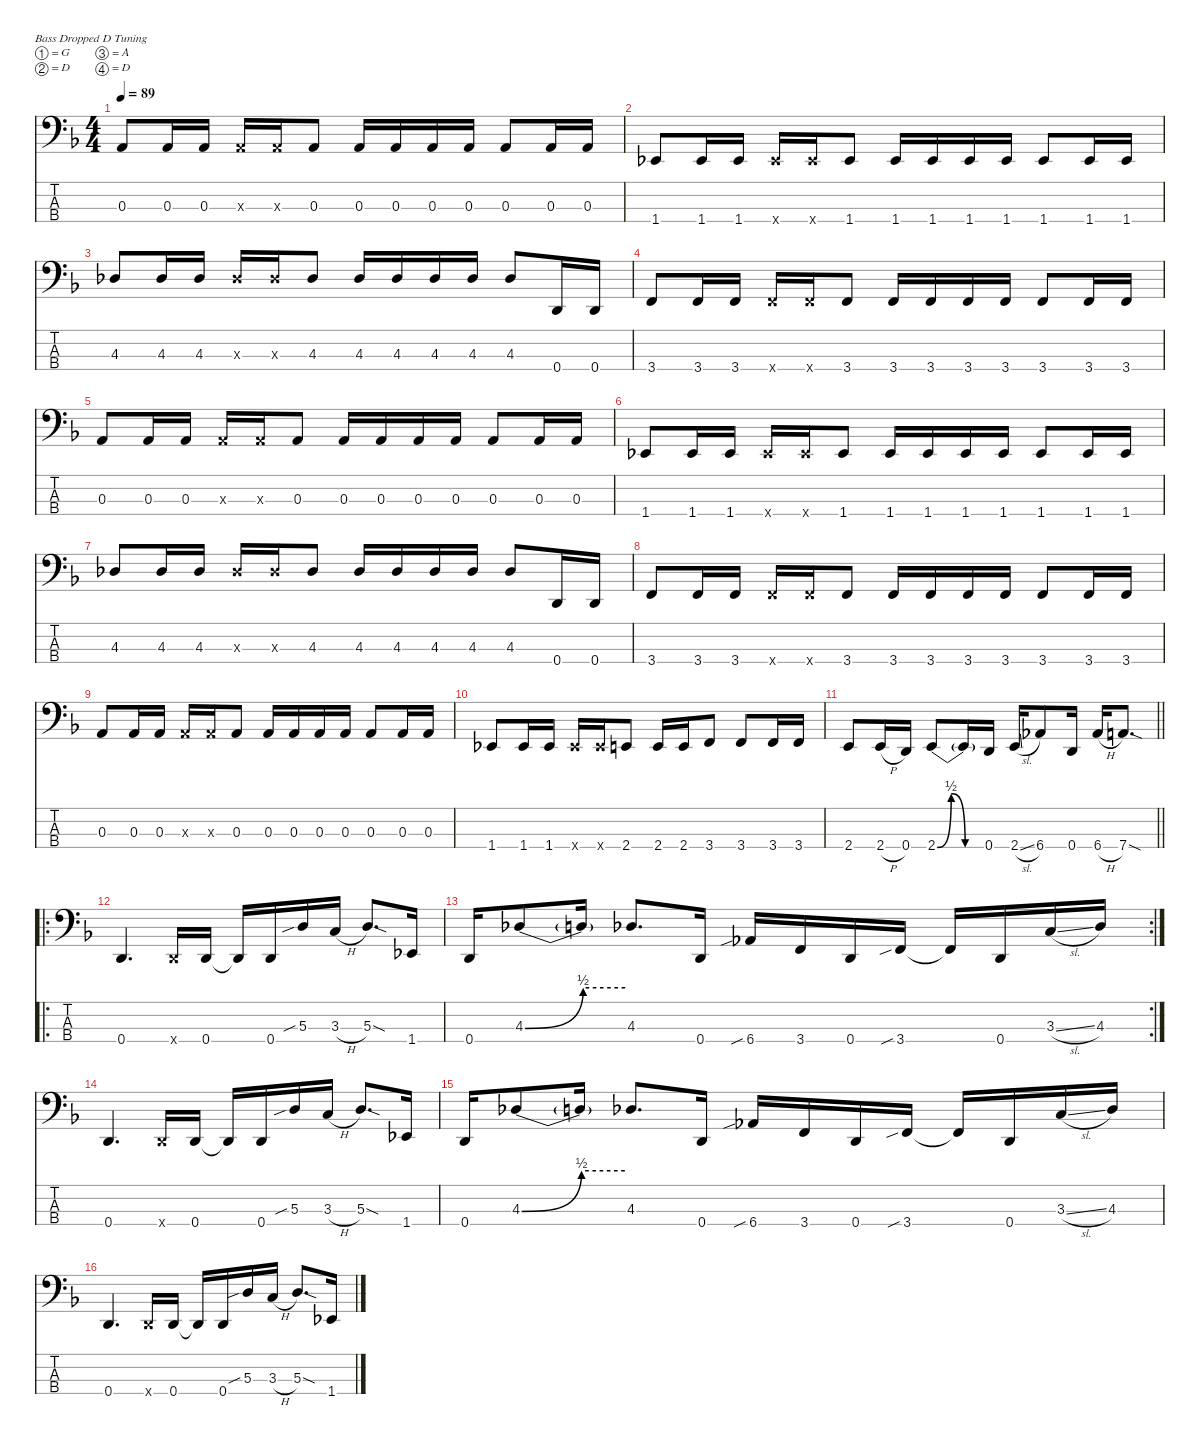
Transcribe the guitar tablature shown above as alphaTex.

\defaultSystemsLayout 4
\hideDynamics
\bracketExtendMode nobrackets
\singleTrackTrackNamePolicy hidden
\multiTrackTrackNamePolicy hidden
\firstSystemTrackNameMode fullname
\firstSystemTrackNameOrientation horizontal
\otherSystemsTrackNameOrientation horizontal
\track ("Martin Mendez - El. Bass #1" "el.bs.") {instrument electricbassfinger}
\staff {score tabs}
\tuning (G2 D2 A1 D1)
\ts (4 4)
\tempo 89
\clef f4
\ks f
0.3{acc forcenatural}.8{dy ff beam Up} 0.3{acc forcenatural}.16{beam Up} 0.3{acc forcenatural}.16{beam Up} 0.3{x acc forcenatural}.16{beam Up} 0.3{x acc forcenatural}.16{beam Up} 0.3{acc forcenatural}.8{beam Up} 0.3{acc forcenatural}.16{beam Up} 0.3{acc forcenatural}.16{beam Up} 0.3{acc forcenatural}.16{beam Up} 0.3{acc forcenatural}.16{beam Up} 0.3{acc forcenatural}.8{beam Up} 0.3{acc forcenatural}.16{beam Up} 0.3{acc forcenatural}.16{beam Up} |
1.4{acc b}.8{beam Up} 1.4{acc b}.16{beam Up} 1.4{acc b}.16{beam Up} 1.4{x acc b}.16{beam Up} 1.4{x acc b}.16{beam Up} 1.4{acc b}.8{beam Up} 1.4{acc b}.16{beam Up} 1.4{acc b}.16{beam Up} 1.4{acc b}.16{beam Up} 1.4{acc b}.16{beam Up} 1.4{acc b}.8{beam Up} 1.4{acc b}.16{beam Up} 1.4{acc b}.16{beam Up} |
4.3{acc b}.8{beam Up} 4.3{acc b}.16{beam Up} 4.3{acc b}.16{beam Up} 4.3{x acc b}.16{beam Up} 4.3{x acc b}.16{beam Up} 4.3{acc b}.8{beam Up} 4.3{acc b}.16{beam Up} 4.3{acc b}.16{beam Up} 4.3{acc b}.16{beam Up} 4.3{acc b}.16{beam Up} 4.3{acc b}.8{beam Up} 0.4{acc forcenatural}.16{beam Up} 0.4{acc forcenatural}.16{beam Up} |
3.4{acc forcenatural}.8{beam Up} 3.4{acc forcenatural}.16{beam Up} 3.4{acc forcenatural}.16{beam Up} 3.4{x acc forcenatural}.16{beam Up} 3.4{x acc forcenatural}.16{beam Up} 3.4{acc forcenatural}.8{beam Up} 3.4{acc forcenatural}.16{beam Up} 3.4{acc forcenatural}.16{beam Up} 3.4{acc forcenatural}.16{beam Up} 3.4{acc forcenatural}.16{beam Up} 3.4{acc forcenatural}.8{beam Up} 3.4{acc forcenatural}.16{beam Up} 3.4{acc forcenatural}.16{beam Up} |
0.3{acc forcenatural}.8{beam Up} 0.3{acc forcenatural}.16{beam Up} 0.3{acc forcenatural}.16{beam Up} 0.3{x acc forcenatural}.16{beam Up} 0.3{x acc forcenatural}.16{beam Up} 0.3{acc forcenatural}.8{beam Up} 0.3{acc forcenatural}.16{beam Up} 0.3{acc forcenatural}.16{beam Up} 0.3{acc forcenatural}.16{beam Up} 0.3{acc forcenatural}.16{beam Up} 0.3{acc forcenatural}.8{beam Up} 0.3{acc forcenatural}.16{beam Up} 0.3{acc forcenatural}.16{beam Up} |
1.4{acc b}.8{beam Up} 1.4{acc b}.16{beam Up} 1.4{acc b}.16{beam Up} 1.4{x acc b}.16{beam Up} 1.4{x acc b}.16{beam Up} 1.4{acc b}.8{beam Up} 1.4{acc b}.16{beam Up} 1.4{acc b}.16{beam Up} 1.4{acc b}.16{beam Up} 1.4{acc b}.16{beam Up} 1.4{acc b}.8{beam Up} 1.4{acc b}.16{beam Up} 1.4{acc b}.16{beam Up} |
4.3{acc b}.8{beam Up} 4.3{acc b}.16{beam Up} 4.3{acc b}.16{beam Up} 4.3{x acc b}.16{beam Up} 4.3{x acc b}.16{beam Up} 4.3{acc b}.8{beam Up} 4.3{acc b}.16{beam Up} 4.3{acc b}.16{beam Up} 4.3{acc b}.16{beam Up} 4.3{acc b}.16{beam Up} 4.3{acc b}.8{beam Up} 0.4{acc forcenatural}.16{beam Up} 0.4{acc forcenatural}.16{beam Up} |
3.4{acc forcenatural}.8{beam Up} 3.4{acc forcenatural}.16{beam Up} 3.4{acc forcenatural}.16{beam Up} 3.4{x acc forcenatural}.16{beam Up} 3.4{x acc forcenatural}.16{beam Up} 3.4{acc forcenatural}.8{beam Up} 3.4{acc forcenatural}.16{beam Up} 3.4{acc forcenatural}.16{beam Up} 3.4{acc forcenatural}.16{beam Up} 3.4{acc forcenatural}.16{beam Up} 3.4{acc forcenatural}.8{beam Up} 3.4{acc forcenatural}.16{beam Up} 3.4{acc forcenatural}.16{beam Up} |
0.3{acc forcenatural}.8{beam Up} 0.3{acc forcenatural}.16{beam Up} 0.3{acc forcenatural}.16{beam Up} 0.3{x acc forcenatural}.16{beam Up} 0.3{x acc forcenatural}.16{beam Up} 0.3{acc forcenatural}.8{beam Up} 0.3{acc forcenatural}.16{beam Up} 0.3{acc forcenatural}.16{beam Up} 0.3{acc forcenatural}.16{beam Up} 0.3{acc forcenatural}.16{beam Up} 0.3{acc forcenatural}.8{beam Up} 0.3{acc forcenatural}.16{beam Up} 0.3{acc forcenatural}.16{beam Up} |
1.4{acc b}.8{beam Up} 1.4{acc b}.16{beam Up} 1.4{acc b}.16{beam Up} 1.4{x acc b}.16{beam Up} 1.4{x acc b}.16{beam Up} 2.4{acc forcenatural}.8{beam Up} 2.4{acc forcenatural}.16{beam Up} 2.4{acc forcenatural}.16{beam Up} 3.4{acc forcenatural}.8{beam Up} 3.4{acc forcenatural}.8{beam Up} 3.4{acc forcenatural}.16{beam Up} 3.4{acc forcenatural}.16{beam Up} |
\barLineRight lightlight
2.4{acc forcenatural}.8{beam Up} 2.4{h acc forcenatural}.16{beam Up} 0.4{acc forcenatural}.16{beam Up} 2.4{be (bendrelease 0 0 30 2 30 2 60 0) acc forcenatural}.8{beam Up} 2.4{be (hold 0 0 60 0) t acc forcenatural}.16{beam Up} 0.4{acc forcenatural}.16{beam Up} 2.4{sl acc forcenatural}.16{beam Up} 6.4{acc b}.8{beam Up} 0.4{acc forcenatural}.16{beam Up} 6.4{h acc b}.16{beam Up} 7.4{sod acc forcenatural}.8{d beam Up} |
\ro
0.4{acc forcenatural}.4{d beam Up} 0.4{x acc forcenatural}.16{beam Up} 0.4{acc forcenatural}.16{beam Up} 0.4{t acc forcenatural}.16{beam Up} 0.4{acc forcenatural}.16{beam Up} 5.3{sib acc forcenatural}.16{beam Up} 3.3{h acc forcenatural}.16{beam Up} 5.3{sod acc forcenatural}.8{d beam Up} 1.4{acc b}.16{beam Up} |
\rc 2
0.4{acc forcenatural}.16{beam Up} 4.3{be (bend 0 0 60 2) acc b}.8{beam Up} 4.3{be (hold 0 2 60 2) t}.16{dy f beam Up} 4.3{acc b}.8{d dy ff beam Up} 0.4{acc forcenatural}.16{beam Up} 6.4{sib acc b}.16{beam Up} 3.4{acc forcenatural}.16{beam Up} 0.4{acc forcenatural}.16{beam Up} 3.4{sib acc forcenatural}.16{beam Up} 3.4{t acc forcenatural}.16{beam Up} 0.4{acc forcenatural}.16{beam Up} 3.3{sl acc forcenatural}.16{beam Up} 4.3{acc b}.16{beam Up} |
0.4{acc forcenatural}.4{d beam Up} 0.4{x acc forcenatural}.16{beam Up} 0.4{acc forcenatural}.16{beam Up} 0.4{t acc forcenatural}.16{beam Up} 0.4{acc forcenatural}.16{beam Up} 5.3{sib acc forcenatural}.16{beam Up} 3.3{h acc forcenatural}.16{beam Up} 5.3{sod acc forcenatural}.8{d beam Up} 1.4{acc b}.16{beam Up} |
0.4{acc forcenatural}.16{beam Up} 4.3{be (bend 0 0 60 2) acc b}.8{beam Up} 4.3{be (hold 0 2 60 2) t}.16{dy f beam Up} 4.3{acc b}.8{d dy ff beam Up} 0.4{acc forcenatural}.16{beam Up} 6.4{sib acc b}.16{beam Up} 3.4{acc forcenatural}.16{beam Up} 0.4{acc forcenatural}.16{beam Up} 3.4{sib acc forcenatural}.16{beam Up} 3.4{t acc forcenatural}.16{beam Up} 0.4{acc forcenatural}.16{beam Up} 3.3{sl acc forcenatural}.16{beam Up} 4.3{acc b}.16{beam Up} |
0.4{acc forcenatural}.4{d beam Up} 0.4{x acc forcenatural}.16{beam Up} 0.4{acc forcenatural}.16{beam Up} 0.4{t acc forcenatural}.16{beam Up} 0.4{acc forcenatural}.16{beam Up} 5.3{sib acc forcenatural}.16{beam Up} 3.3{h acc forcenatural}.16{beam Up} 5.3{sod acc forcenatural}.8{d beam Up} 1.4{acc b}.16{beam Up}
